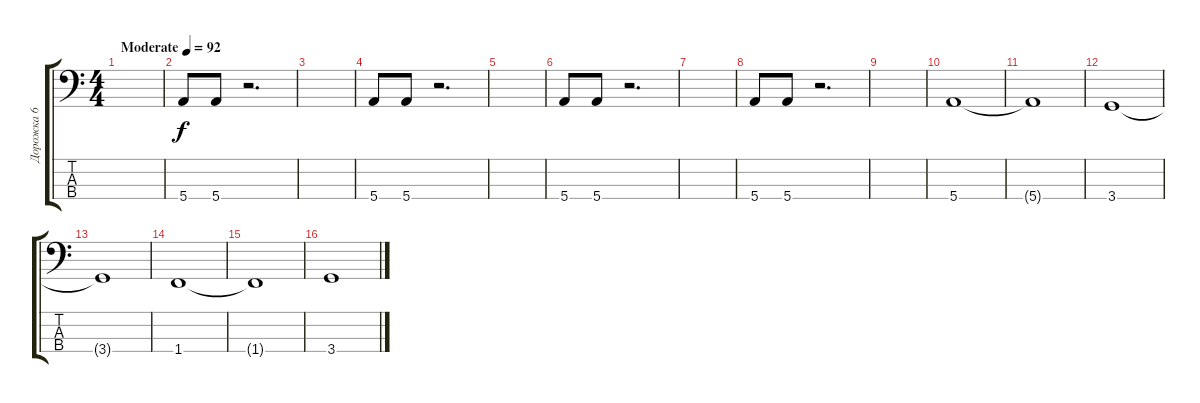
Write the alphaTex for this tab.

\track ("Дорожка 6" "Дорожка 6") {instrument synthbass2}
\staff {score tabs}
\tuning (G2 D2 A1 E1) {hide}
\ts (4 4)
\tempo (92 "Moderate")
\clef f4
\ks c
|
5.4.8 5.4.8 r.2{d} |
|
5.4.8 5.4.8 r.2{d} |
|
5.4.8 5.4.8 r.2{d} |
|
5.4.8 5.4.8 r.2{d} |
|
5.4.1 |
5.4{t}.1 |
3.4.1 |
3.4{t}.1 |
1.4.1 |
1.4{t}.1 |
3.4.1
